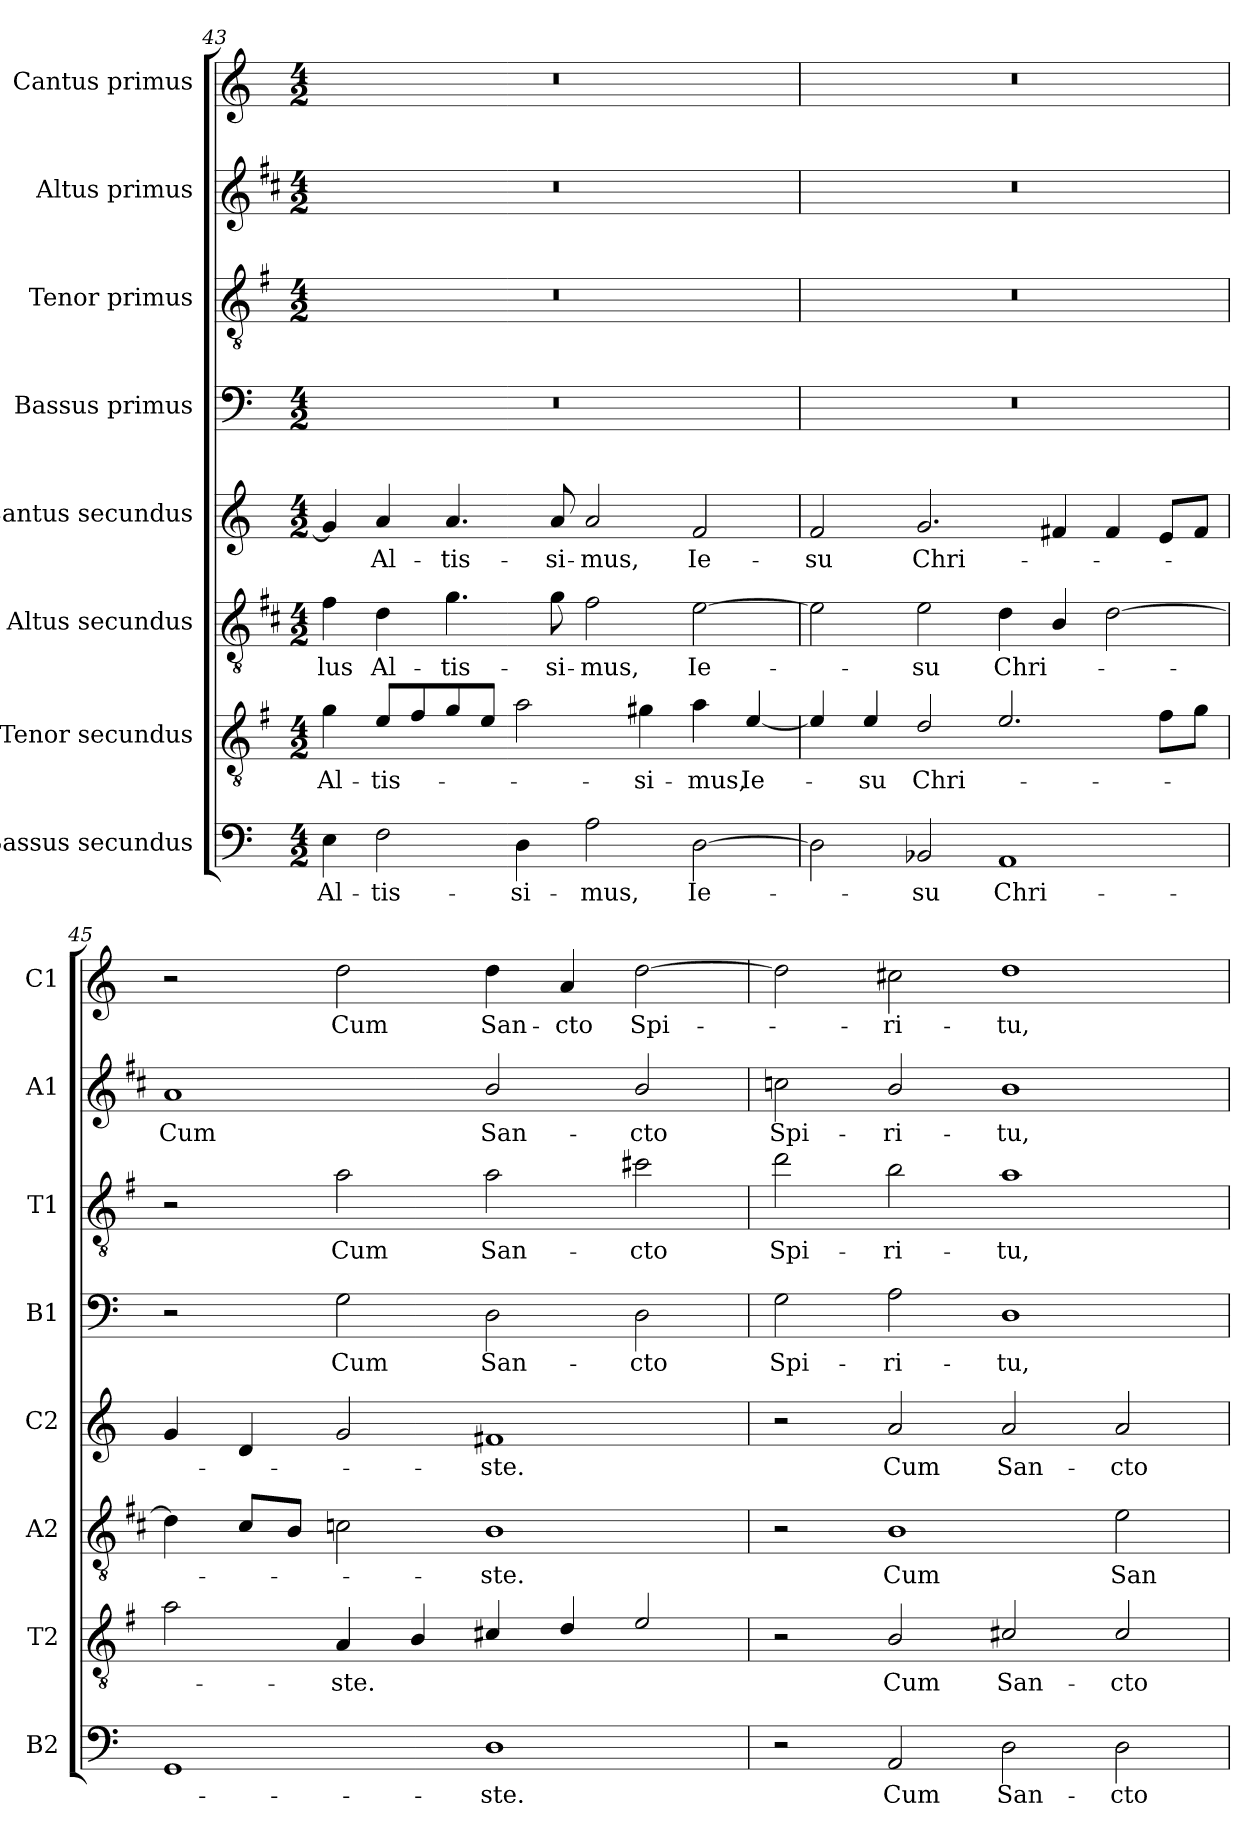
**kern	**text	**kern	**text	**kern	**text	**kern	**text	**kern	**text	**kern	**text	**kern	**text	**kern	**text
*part8	*part8	*part7	*part7	*part6	*part6	*part5	*part5	*part4	*part4	*part3	*part3	*part2	*part2	*part1	*part1
*staff8	*staff8	*staff7	*staff7	*staff6	*staff6	*staff5	*staff5	*staff4	*staff4	*staff3	*staff3	*staff2	*staff2	*staff1	*staff1
*I"Bassus secundus	*	*I"Tenor secundus	*	*I"Altus secundus	*	*I"Cantus secundus	*	*I"Bassus primus	*	*I"Tenor primus	*	*I"Altus primus	*	*I"Cantus primus	*
*I'B2	*	*I'T2	*	*I'A2	*	*I'C2	*	*I'B1	*	*I'T1	*	*I'A1	*	*I'C1	*
*clefF4	*	*clefGv2	*	*clefGv2	*	*clefG2	*	*clefF4	*	*clefGv2	*	*clefG2	*	*clefG2	*
*	*	*ITrd4c7	*	*ITrd1c2	*	*	*	*	*	*ITrd4c7	*	*ITrd1c2	*	*	*
*k[]	*	*k[]	*	*k[]	*	*k[]	*	*k[]	*	*k[]	*	*k[]	*	*k[]	*
*C:	*	*C:	*	*C:	*	*C:	*	*C:	*	*C:	*	*C:	*	*C:	*
*M4/2	*	*M4/2	*	*M4/2	*	*M4/2	*	*M4/2	*	*M4/2	*	*M4/2	*	*M4/2	*
=43	=43	=43	=43	=43	=43	=43	=43	=43	=43	=43	=43	=43	=43	=43	=43
!	!LO:LY:b	!	!LO:LY:b	!	!LO:LY:b	!	!	!	!	!	!	!	!	!	!
4E\	Al-	4c\	Al-	4e\	-lus	4g/]	.	0r	.	0r	.	0r	.	0r	.
!	!LO:LY:b	!	!LO:LY:b	!	!LO:LY:b	!	!LO:LY:b	!	!	!	!	!	!	!	!
2F\	-tis-	8A/L	-tis-	4c\	Al-	4a/	Al-	.	.	.	.	.	.	.	.
.	.	8B/	.	.	.	.	.	.	.	.	.	.	.	.	.
!	!	!	!	!	!LO:LY:b	!	!LO:LY:b	!	!	!	!	!	!	!	!
.	.	8c/	.	4.f\	-tis-	4.a/	-tis-	.	.	.	.	.	.	.	.
.	.	8A/J	.	.	.	.	.	.	.	.	.	.	.	.	.
!	!LO:LY:b	!	!	!	!	!	!	!	!	!	!	!	!	!	!
4D\	-si-	2d\	.	.	.	.	.	.	.	.	.	.	.	.	.
!	!	!	!	!	!LO:LY:b	!	!LO:LY:b	!	!	!	!	!	!	!	!
.	.	.	.	8f\	-si-	8a/	-si-	.	.	.	.	.	.	.	.
!	!LO:LY:b	!	!	!	!LO:LY:b	!	!LO:LY:b	!	!	!	!	!	!	!	!
2A\	-mus,	.	.	2e\	-mus,	2a/	-mus,	.	.	.	.	.	.	.	.
!	!	!	!LO:LY:b	!	!	!	!	!	!	!	!	!	!	!	!
.	.	4c#X\	-si-	.	.	.	.	.	.	.	.	.	.	.	.
!	!LO:LY:b	!	!LO:LY:b	!	!LO:LY:b	!	!LO:LY:b	!	!	!	!	!	!	!	!
[2D\	Ie-	4d\	-mus,	[2d\	Ie-	2f/	Ie-	.	.	.	.	.	.	.	.
!	!	!	!LO:LY:b	!	!	!	!	!	!	!	!	!	!	!	!
.	.	[4A/	Ie-	.	.	.	.	.	.	.	.	.	.	.	.
=44	=44	=44	=44	=44	=44	=44	=44	=44	=44	=44	=44	=44	=44	=44	=44
!	!	!	!	!	!	!	!LO:LY:b	!	!	!	!	!	!	!	!
2D\]	.	4A/]	.	2d\]	.	2f/	-su	0r	.	0r	.	0r	.	0r	.
!	!	!	!LO:LY:b	!	!	!	!	!	!	!	!	!	!	!	!
.	.	4A/	-su	.	.	.	.	.	.	.	.	.	.	.	.
!	!LO:LY:b	!	!LO:LY:b	!	!LO:LY:b	!	!LO:LY:b	!	!	!	!	!	!	!	!
2BB-X/	-su	2G/	Chri-	2d\	-su	2.g/	Chri-	.	.	.	.	.	.	.	.
!	!LO:LY:b	!	!	!	!LO:LY:b	!	!	!	!	!	!	!	!	!	!
1AA	Chri-	2.A/	.	4c\	Chri-	.	.	.	.	.	.	.	.	.	.
.	.	.	.	4A/	.	4f#X/	.	.	.	.	.	.	.	.	.
.	.	.	.	[2c\	.	4f#/	.	.	.	.	.	.	.	.	.
.	.	8B\L	.	.	.	8e/L	.	.	.	.	.	.	.	.	.
.	.	8c\J	.	.	.	8f#/J	.	.	.	.	.	.	.	.	.
=45	=45	=45	=45	=45	=45	=45	=45	=45	=45	=45	=45	=45	=45	=45	=45
!	!	!	!	!	!	!	!	!	!	!	!	!	!LO:LY:b	!	!
1GG	.	2d\	.	4c\]	.	4g/	.	2r	.	2r	.	1g	Cum	2r	.
.	.	.	.	8B/L	.	4d/	.	.	.	.	.	.	.	.	.
.	.	.	.	8A/J	.	.	.	.	.	.	.	.	.	.	.
!	!	!	!LO:LY:b	!	!	!	!	!	!LO:LY:b	!	!LO:LY:b	!	!	!	!LO:LY:b
.	.	4D/	-ste.	2B-X\	.	2g/	.	2G\	Cum	2d\	Cum	.	.	2dd\	Cum
.	.	4E/	.	.	.	.	.	.	.	.	.	.	.	.	.
!	!LO:LY:b	!	!	!	!LO:LY:b	!	!LO:LY:b	!	!LO:LY:b	!	!LO:LY:b	!	!LO:LY:b	!	!LO:LY:b
1D	-ste.	4F#X/	.	1A	-ste.	1f#X	-ste.	2D\	San-	2d\	San-	2a/	San-	4dd\	San-
!	!	!	!	!	!	!	!	!	!	!	!	!	!	!	!LO:LY:b
.	.	4G/	.	.	.	.	.	.	.	.	.	.	.	4a/	-cto
!	!	!	!	!	!	!	!	!	!LO:LY:b	!	!LO:LY:b	!	!LO:LY:b	!	!LO:LY:b
.	.	2A/	.	.	.	.	.	2D\	-cto	2f#X\	-cto	2a/	-cto	[2dd\	Spi-
!!LO:PB:g=z
=46	=46	=46	=46	=46	=46	=46	=46	=46	=46	=46	=46	=46	=46	=46	=46
!	!	!	!	!	!	!	!	!	!LO:LY:b	!	!LO:LY:b	!	!LO:LY:b	!	!
2r	.	2r	.	2r	.	2r	.	2G\	Spi-	2g\	Spi-	2b-X\	Spi-	2dd\]	.
!	!LO:LY:b	!	!LO:LY:b	!	!LO:LY:b	!	!LO:LY:b	!	!LO:LY:b	!	!LO:LY:b	!	!LO:LY:b	!	!LO:LY:b
2AA/	Cum	2E/	Cum	1A	Cum	2a/	Cum	2A\	-ri-	2e\	-ri-	2a/	-ri-	2cc#X\	-ri-
!	!LO:LY:b	!	!LO:LY:b	!	!	!	!LO:LY:b	!	!LO:LY:b	!	!LO:LY:b	!	!LO:LY:b	!	!LO:LY:b
2D\	San-	2F#X/	San-	.	.	2a/	San-	1D	-tu,	1d	-tu,	1a	-tu,	1dd	-tu,
!	!LO:LY:b	!	!LO:LY:b	!	!LO:LY:b	!	!LO:LY:b	!	!	!	!	!	!	!	!
2D\	-cto	2F#/	-cto	2d\	San-	2a/	-cto	.	.	.	.	.	.	.	.
=	=	=	=	=	=	=	=	=	=	=	=	=	=	=	=
*-	*-	*-	*-	*-	*-	*-	*-	*-	*-	*-	*-	*-	*-	*-	*-
